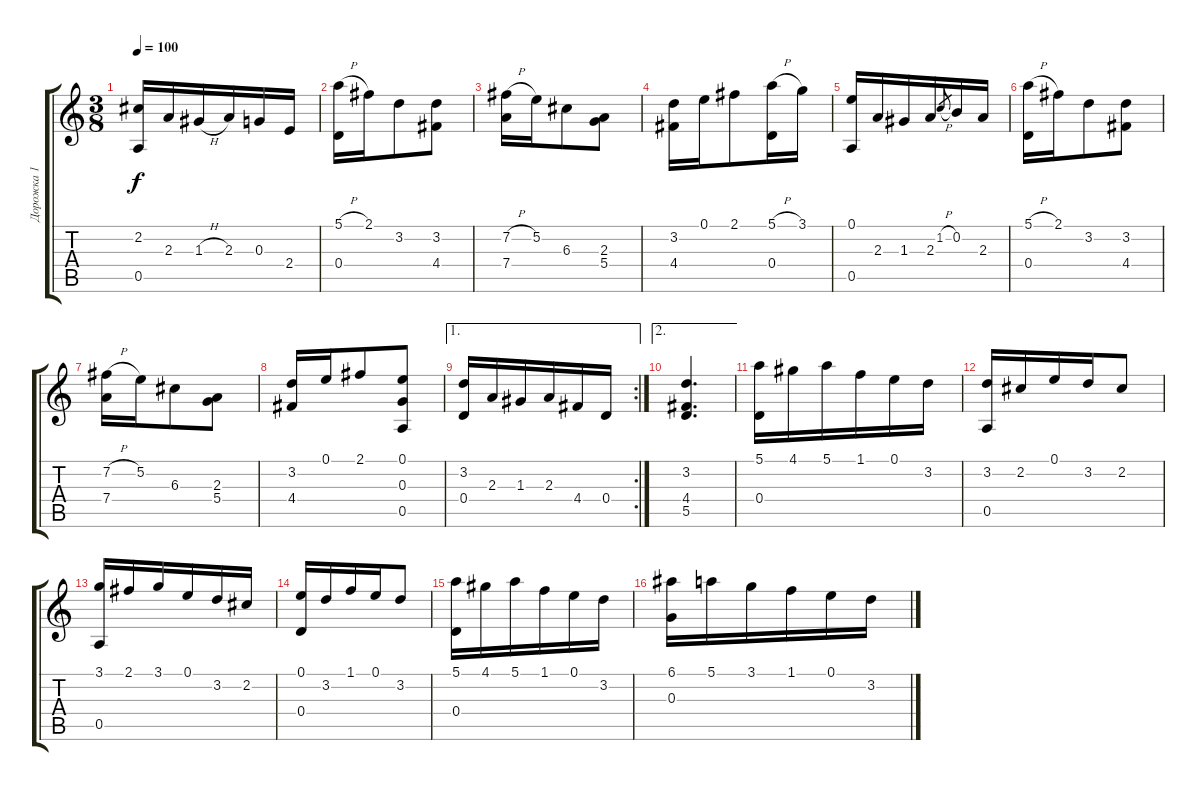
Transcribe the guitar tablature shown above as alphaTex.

\track ("Дорожка 1" "Дорожка 1") {instrument acousticguitarnylon}
\staff {score tabs}
\tuning (E4 B3 G3 D3 A2 E2) {hide}
\ts (3 8)
\tempo 100
\clef g2
\ks c
(2.2 0.5).16{dy f} 2.3.16 1.3{h}.16 2.3.16 0.3.16 2.4.16 |
(5.1{h} 0.4).16 2.1.16 3.2.8 (3.2 4.4).8 |
(7.2{h} 7.4).16 5.2.16 6.3.8 (2.3 5.4).8 |
(3.2 4.4).16 0.1.16 2.1.8 (5.1{h} 0.4).16 3.1.16 |
(0.1 0.5).16 2.3.16 1.3.16 2.3.16 1.2{h}.8{gr} 0.2.16 2.3.16 |
(5.1{h} 0.4).16 2.1.16 3.2.8 (3.2 4.4).8 |
(7.2{h} 7.4).16 5.2.16 6.3.8 (2.3 5.4).8 |
(3.2 4.4).16 0.1.16 2.1.8 (0.1 0.3 0.5).8 |
\ae 1
\rc 2
(3.2 0.4).16 2.3.16 1.3.16 2.3.16 4.4.16 0.4.16 |
\ae 2
(3.2 4.4 5.5).4{d} |
(5.1 0.4).16 4.1.16 5.1.16 1.1.16 0.1.16 3.2.16 |
(3.2 0.5).16 2.2.16 0.1.16 3.2.16 2.2.8 |
(3.1 0.5).16 2.1.16 3.1.16 0.1.16 3.2.16 2.2.16 |
(0.1 0.4).16 3.2.16 1.1.16 0.1.16 3.2.8 |
(5.1 0.4).16 4.1.16 5.1.16 1.1.16 0.1.16 3.2.16 |
(6.1 0.3).16 5.1.16 3.1.16 1.1.16 0.1.16 3.2.16
